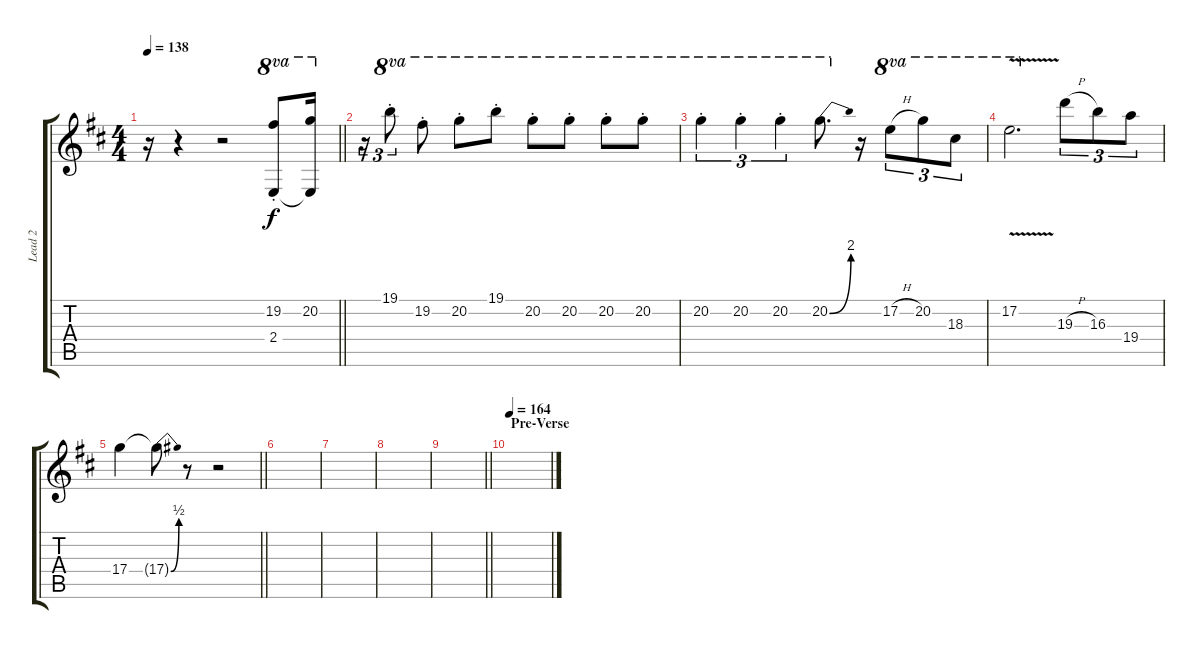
\track ("Lead 2" "Lead 2") {instrument distortionguitar}
\staff {score tabs}
\tuning (E4 B3 G3 D3 A2 E2) {hide}
\ts (4 4)
\tempo 138
\clef g2
\barLineRight lightlight
\ks d
r.16{dy f} r.4 r.2 (19.2{st} 2.4).8{ot 8va} (20.2 2.4{t}).16{ot 8va} |
r.16{tu (3 2)} 19.1{st}.8{tu (3 2) ot 8va} 19.2{st}.8{ot 8va} 20.2{st}.8{ot 8va} 19.1{st}.8{ot 8va} 20.2{st}.8{ot 8va} 20.2{st}.8{ot 8va} 20.2{st}.8{ot 8va} 20.2{st}.8{ot 8va} |
20.2{st}.4{tu (3 2) ot 8va} 20.2{st}.4{tu (3 2) ot 8va} 20.2{st}.4{tu (3 2) ot 8va} 20.2{be (bend 0 0 60 8)}.8{d ot 8va} r.16 17.2{h}.8{tu (3 2) ot 8va} 20.2.8{tu (3 2) ot 8va} 18.3.8{tu (3 2) ot 8va} |
17.2{v}.2{d ot 8va} 19.3{h}.8{tu (3 2)} 16.3.8{tu (3 2)} 19.4.8{tu (3 2)} |
\barLineRight lightlight
17.4.4 17.4{be (bend 0 0 60 2) t}.8 r.8 r.2 |
|
|
|
\barLineRight lightlight
|
\section ("" "Pre-Verse")
\tempo 160
\tempo 164
